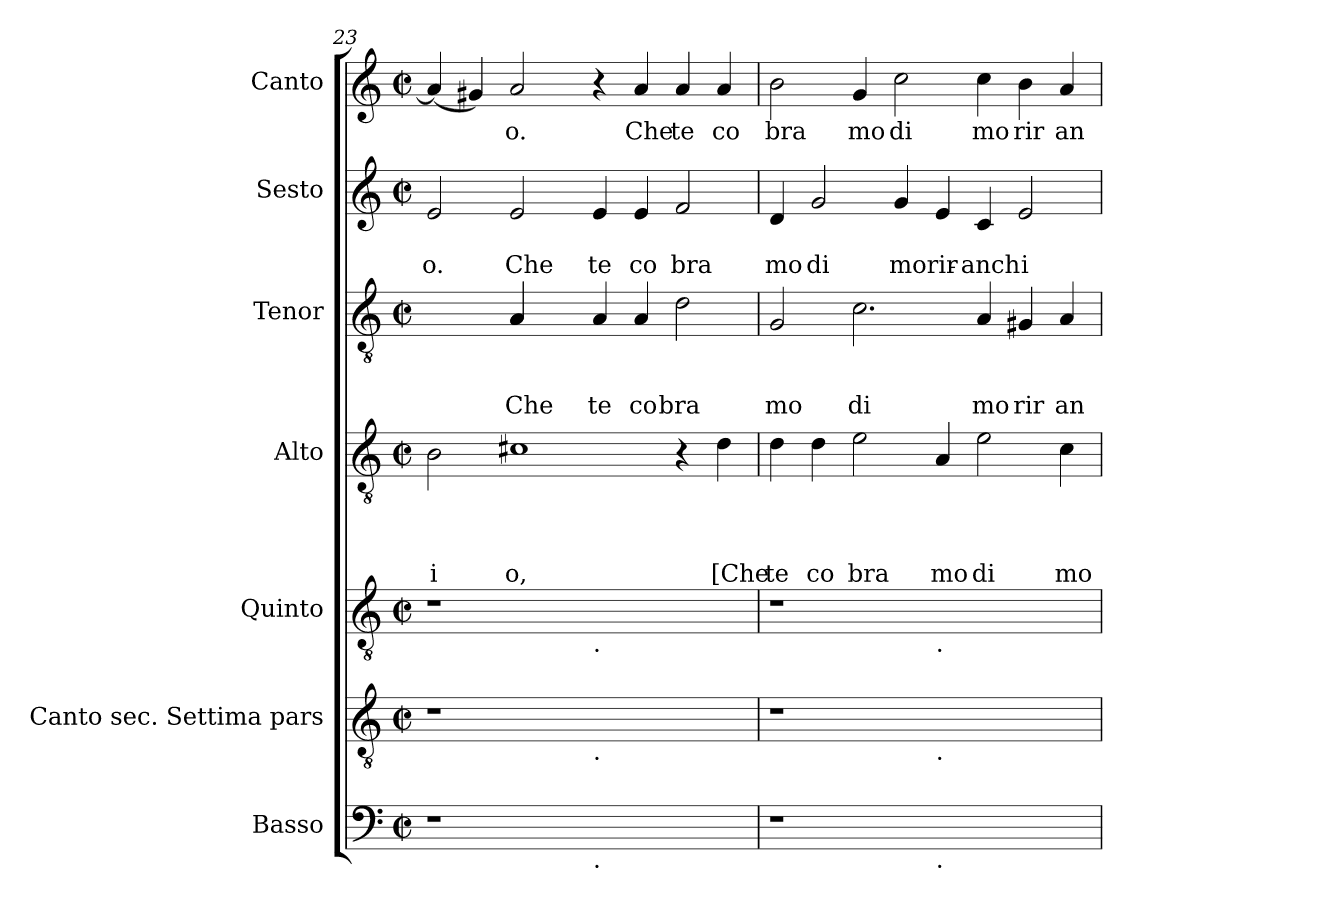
**kern	**kern	**kern	**kern	**text	**text	**text	**text	**kern	**text	**text	**text	**kern	**text	**text	**kern	**text
*part7	*part6	*part5	*part4	*part4	*part4	*part4	*part4	*part3	*part3	*part3	*part3	*part2	*part2	*part2	*part1	*part1
*staff7	*staff6	*staff5	*staff4	*staff4	*staff4	*staff4	*staff4	*staff3	*staff3	*staff3	*staff3	*staff2	*staff2	*staff2	*staff1	*staff1
*I"Basso	*I"Canto sec. Settima pars	*I"Quinto	*I"Alto	*	*	*	*	*I"Tenor	*	*	*	*I"Sesto	*	*	*I"Canto	*
*	*	*I'Quinto	*I'Alto	*	*	*	*	*I'Tenor	*	*	*	*I'Sesto	*	*	*I'Canto	*
*clefF4	*clefGv2	*clefGv2	*clefGv2	*	*	*	*	*clefGv2	*	*	*	*clefG2	*	*	*clefG2	*
*k[]	*k[]	*k[]	*k[]	*	*	*	*	*k[]	*	*	*	*k[]	*	*	*k[]	*
*C:	*C:	*C:	*C:	*	*	*	*	*C:	*	*	*	*C:	*	*	*C:	*
*M2/2	*M2/2	*M2/2	*M2/2	*	*	*	*	*M2/2	*	*	*	*M2/2	*	*	*M2/2	*
*met(c|)	*met(c|)	*met(c|)	*met(c|)	*	*	*	*	*met(c|)	*	*	*	*met(c|)	*	*	*met(c|)	*
=23	=23	=23	=23	=23	=23	=23	=23	=23	=23	=23	=23	=23	=23	=23	=23	=23
!	!	!	!	!	!	!	!LO:LY:b	!	!	!	!	!	!	!LO:LY:b	!	!
*	*	*	*	*	*	*	*	*^	*	*	*	*	*	*	*	*
1r	1r	1r	2B\	.	.	.	i	2ryy	2ryy	.	.	.	2e/	.	o.	(<4a/]	.
.	.	.	.	.	.	.	.	.	.	.	.	.	.	.	.	4g#/)	.
!	!	!	!	!	!	!	!LO:LY:b	!	!	!	!	!LO:LY:b	!	!	!	!	!
!	!	!	!	!	!	!	!	!	!	!	!	!LO:LY:b	!	!	!LO:LY:b	!	!LO:LY:b
.	.	.	1c#X	.	.	.	o,	4A/	4A/	.	.	Che	2e/	.	Che	2a/	o.
.	.	.	.	.	.	.	.	1ryy	4ryy	.	.	.	.	.	.	.	.
!	!	!LO:TX:b:t=.	!	!	!	!	!	!	!	!	!	!	!	!	!	!	!
!	!LO:TX:b:t=.	!	!	!	!	!	!	!	!	!	!	!	!	!	!	!	!
!LO:TX:b:t=.	!	!	!	!	!	!	!	!	!	!	!	!	!	!	!	!	!
!	!	!	!	!	!	!	!	!	!	!	!	!LO:LY:b	!	!	!LO:LY:b	!	!
1ryy	1ryy	1ryy	.	.	.	.	.	.	4A/	.	.	te	4e/	.	te	4r	.
!	!	!	!	!	!	!	!	!	!	!	!	!LO:LY:b	!	!	!LO:LY:b	!	!LO:LY:b
.	.	.	.	.	.	.	.	.	4A/	.	.	co	4e/	.	co	4a/	Che
!	!	!	!	!	!	!	!	!	!	!	!	!LO:LY:b	!	!	!LO:LY:b	!	!LO:LY:b
.	.	.	4r	.	.	.	.	.	2d\	.	.	bra	2f/	.	bra	4a/	te
!	!	!	!	!	!	!	!LO:LY:b	!	!	!	!	!	!	!	!	!	!LO:LY:b
.	.	.	4d\	.	.	.	[Che	4ryy	.	.	.	.	.	.	.	4a/	co
*	*	*	*	*	*	*	*	*v	*v	*	*	*	*	*	*	*	*
=24	=24	=24	=24	=24	=24	=24	=24	=24	=24	=24	=24	=24	=24	=24	=24	=24
!	!	!	!	!	!	!	!LO:LY:b	!	!	!	!LO:LY:b	!	!	!LO:LY:b	!	!LO:LY:b
1r	1r	1r	4d\	.	.	.	te	2G/	.	.	mo	4d/	.	mo	2b\	bra
!	!	!	!	!	!	!	!LO:LY:b	!	!	!	!	!	!	!LO:LY:b	!	!
.	.	.	4d\	.	.	.	co	.	.	.	.	2g/	.	di	.	.
!	!	!	!	!	!	!	!LO:LY:b	!	!	!	!LO:LY:b	!	!	!	!	!LO:LY:b
.	.	.	2e\	.	.	.	bra	2.c\	.	.	di	.	.	.	4g/	mo
!	!	!	!	!	!	!	!	!	!	!	!	!	!	!LO:LY:b	!	!LO:LY:b
.	.	.	.	.	.	.	.	.	.	.	.	4g/	.	morir-	2cc\	di
!	!	!LO:TX:b:t=.	!	!	!	!	!	!	!	!	!	!	!	!	!	!
!	!LO:TX:b:t=.	!	!	!	!	!	!	!	!	!	!	!	!	!	!	!
!LO:TX:b:t=.	!	!	!	!	!	!	!	!	!	!	!	!	!	!	!	!
!	!	!	!	!	!	!	!LO:LY:b	!	!	!	!	!	!	!	!	!
1ryy	1ryy	1ryy	4A/	.	.	.	mo	.	.	.	.	4e/	.	.	.	.
!	!	!	!	!	!	!	!LO:LY:b	!	!	!	!LO:LY:b	!	!	!LO:LY:b	!	!LO:LY:b
.	.	.	2e\	.	.	.	di	4A/	.	.	mo	4c/	.	-anch	4cc\	mo
!	!	!	!	!	!	!	!	!	!	!	!LO:LY:b	!	!	!LO:LY:b	!	!LO:LY:b
.	.	.	.	.	.	.	.	4G#X/	.	.	rir	2e/	.	i	4b\	rir
!	!	!	!	!	!	!	!LO:LY:b	!	!	!	!LO:LY:b	!	!	!	!	!LO:LY:b
.	.	.	4c\	.	.	.	mo	4A/	.	.	an	.	.	.	4a/	an
=	=	=	=	=	=	=	=	=	=	=	=	=	=	=	=	=
*-	*-	*-	*-	*-	*-	*-	*-	*-	*-	*-	*-	*-	*-	*-	*-	*-
